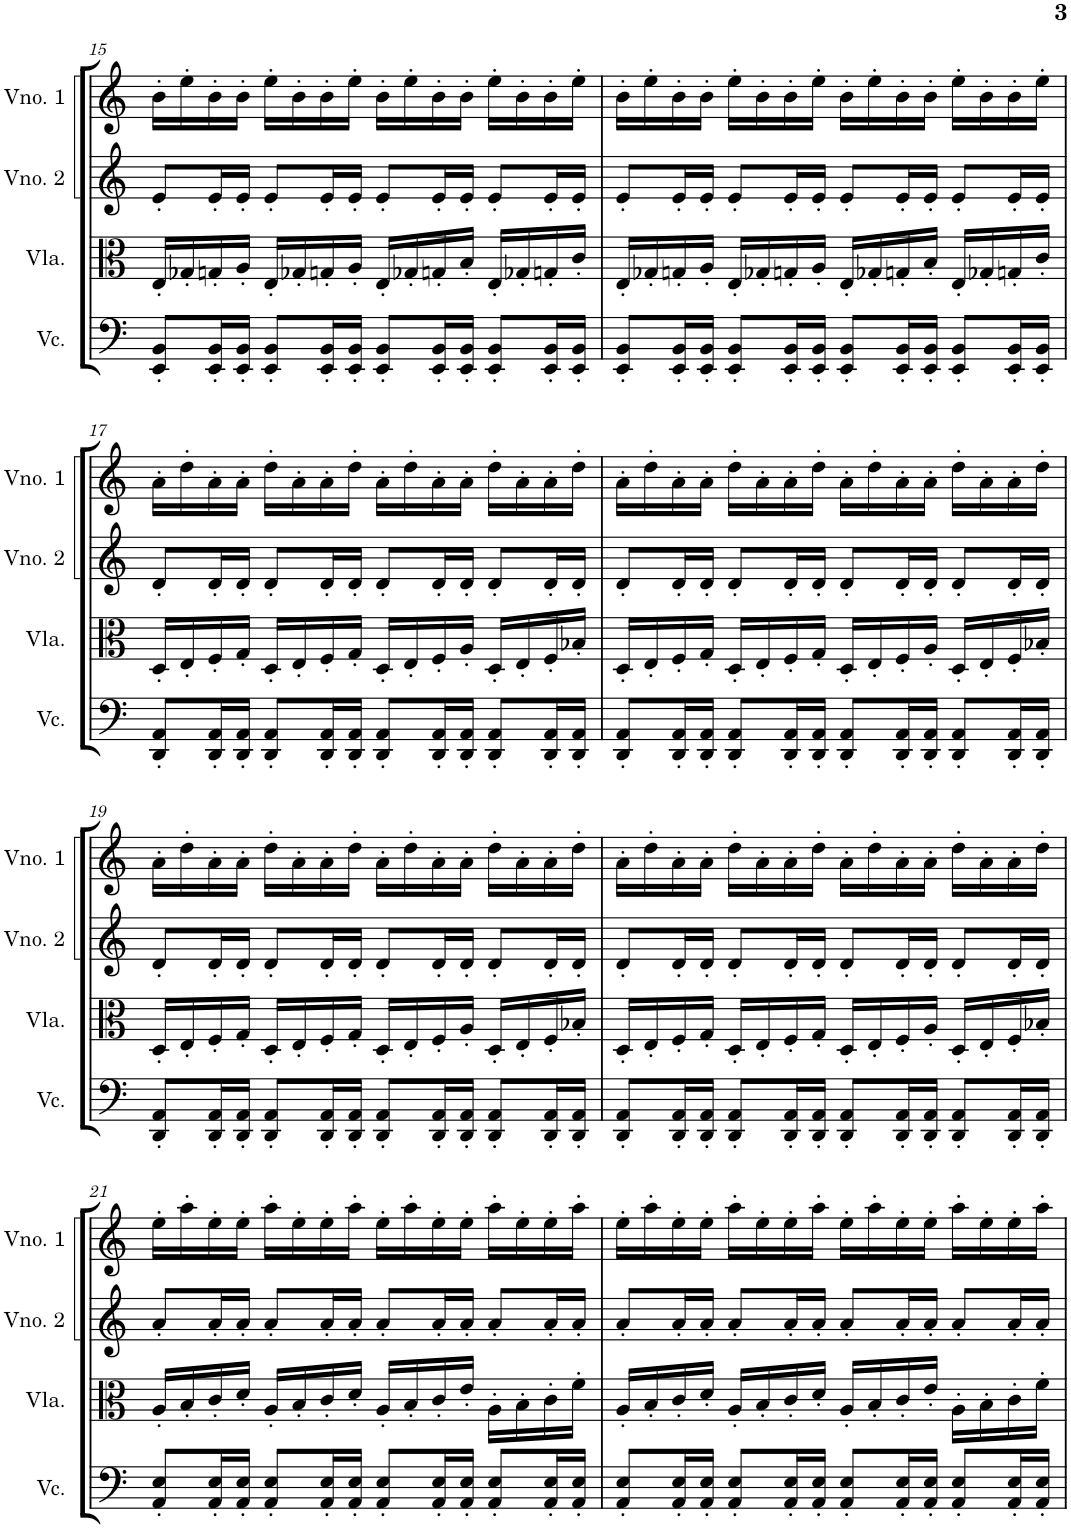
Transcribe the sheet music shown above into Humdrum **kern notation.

**kern	**kern	**kern	**kern
*part4	*part3	*part2	*part1
*staff4	*staff3	*staff2	*staff1
*I"Violoncelo	*I"Viola	*I"Violino 2	*I"Violino 1
*I'Vc.	*I'Vla.	*I'Vno. 2	*I'Vno. 1
!!LO:PB:g=z
*clefF4	*clefC3	*clefG2	*clefG2
*k[]	*k[]	*k[]	*k[]
*M4/4	*M4/4	*M4/4	*M4/4
=15	=15	=15	=15
8EE/' 8BB/'L	16E'/LL	8e'/L	16b'\LL
.	16G-X'/	.	16ee'\
16EE/' 16BB/'L	16Gn'/	16e'/L	16b'\
16EE/' 16BB/'JJ	16A'/JJ	16e'/JJ	16b'\JJ
8EE/' 8BB/'L	16E'/LL	8e'/L	16ee'\LL
.	16G-X'/	.	16b'\
16EE/' 16BB/'L	16Gn'/	16e'/L	16b'\
16EE/' 16BB/'JJ	16A'/JJ	16e'/JJ	16ee'\JJ
8EE/' 8BB/'L	16E'/LL	8e'/L	16b'\LL
.	16G-X'/	.	16ee'\
16EE/' 16BB/'L	16Gn'/	16e'/L	16b'\
16EE/' 16BB/'JJ	16B'/JJ	16e'/JJ	16b'\JJ
8EE/' 8BB/'L	16E'/LL	8e'/L	16ee'\LL
.	16G-X'/	.	16b'\
16EE/' 16BB/'L	16Gn'/	16e'/L	16b'\
16EE/' 16BB/'JJ	16c'/JJ	16e'/JJ	16ee'\JJ
=16	=16	=16	=16
8EE/' 8BB/'L	16E'/LL	8e'/L	16b'\LL
.	16G-X'/	.	16ee'\
16EE/' 16BB/'L	16Gn'/	16e'/L	16b'\
16EE/' 16BB/'JJ	16A'/JJ	16e'/JJ	16b'\JJ
8EE/' 8BB/'L	16E'/LL	8e'/L	16ee'\LL
.	16G-X'/	.	16b'\
16EE/' 16BB/'L	16Gn'/	16e'/L	16b'\
16EE/' 16BB/'JJ	16A'/JJ	16e'/JJ	16ee'\JJ
8EE/' 8BB/'L	16E'/LL	8e'/L	16b'\LL
.	16G-X'/	.	16ee'\
16EE/' 16BB/'L	16Gn'/	16e'/L	16b'\
16EE/' 16BB/'JJ	16B'/JJ	16e'/JJ	16b'\JJ
8EE/' 8BB/'L	16E'/LL	8e'/L	16ee'\LL
.	16G-X'/	.	16b'\
16EE/' 16BB/'L	16Gn'/	16e'/L	16b'\
16EE/' 16BB/'JJ	16c'/JJ	16e'/JJ	16ee'\JJ
!!LO:LB:g=z
=17	=17	=17	=17
8DD/' 8AA/'L	16D'/LL	8d'/L	16a'\LL
.	16E'/	.	16dd'\
16DD/' 16AA/'L	16F'/	16d'/L	16a'\
16DD/' 16AA/'JJ	16G'/JJ	16d'/JJ	16a'\JJ
8DD/' 8AA/'L	16D'/LL	8d'/L	16dd'\LL
.	16E'/	.	16a'\
16DD/' 16AA/'L	16F'/	16d'/L	16a'\
16DD/' 16AA/'JJ	16G'/JJ	16d'/JJ	16dd'\JJ
8DD/' 8AA/'L	16D'/LL	8d'/L	16a'\LL
.	16E'/	.	16dd'\
16DD/' 16AA/'L	16F'/	16d'/L	16a'\
16DD/' 16AA/'JJ	16A'/JJ	16d'/JJ	16a'\JJ
8DD/' 8AA/'L	16D'/LL	8d'/L	16dd'\LL
.	16E'/	.	16a'\
16DD/' 16AA/'L	16F'/	16d'/L	16a'\
16DD/' 16AA/'JJ	16B-X'/JJ	16d'/JJ	16dd'\JJ
=18	=18	=18	=18
8DD/' 8AA/'L	16D'/LL	8d'/L	16a'\LL
.	16E'/	.	16dd'\
16DD/' 16AA/'L	16F'/	16d'/L	16a'\
16DD/' 16AA/'JJ	16G'/JJ	16d'/JJ	16a'\JJ
8DD/' 8AA/'L	16D'/LL	8d'/L	16dd'\LL
.	16E'/	.	16a'\
16DD/' 16AA/'L	16F'/	16d'/L	16a'\
16DD/' 16AA/'JJ	16G'/JJ	16d'/JJ	16dd'\JJ
8DD/' 8AA/'L	16D'/LL	8d'/L	16a'\LL
.	16E'/	.	16dd'\
16DD/' 16AA/'L	16F'/	16d'/L	16a'\
16DD/' 16AA/'JJ	16A'/JJ	16d'/JJ	16a'\JJ
8DD/' 8AA/'L	16D'/LL	8d'/L	16dd'\LL
.	16E'/	.	16a'\
16DD/' 16AA/'L	16F'/	16d'/L	16a'\
16DD/' 16AA/'JJ	16B-X'/JJ	16d'/JJ	16dd'\JJ
!!LO:LB:g=z
=19	=19	=19	=19
8DD/' 8AA/'L	16D'/LL	8d'/L	16a'\LL
.	16E'/	.	16dd'\
16DD/' 16AA/'L	16F'/	16d'/L	16a'\
16DD/' 16AA/'JJ	16G'/JJ	16d'/JJ	16a'\JJ
8DD/' 8AA/'L	16D'/LL	8d'/L	16dd'\LL
.	16E'/	.	16a'\
16DD/' 16AA/'L	16F'/	16d'/L	16a'\
16DD/' 16AA/'JJ	16G'/JJ	16d'/JJ	16dd'\JJ
8DD/' 8AA/'L	16D'/LL	8d'/L	16a'\LL
.	16E'/	.	16dd'\
16DD/' 16AA/'L	16F'/	16d'/L	16a'\
16DD/' 16AA/'JJ	16A'/JJ	16d'/JJ	16a'\JJ
8DD/' 8AA/'L	16D'/LL	8d'/L	16dd'\LL
.	16E'/	.	16a'\
16DD/' 16AA/'L	16F'/	16d'/L	16a'\
16DD/' 16AA/'JJ	16B-X'/JJ	16d'/JJ	16dd'\JJ
=20	=20	=20	=20
8DD/' 8AA/'L	16D'/LL	8d'/L	16a'\LL
.	16E'/	.	16dd'\
16DD/' 16AA/'L	16F'/	16d'/L	16a'\
16DD/' 16AA/'JJ	16G'/JJ	16d'/JJ	16a'\JJ
8DD/' 8AA/'L	16D'/LL	8d'/L	16dd'\LL
.	16E'/	.	16a'\
16DD/' 16AA/'L	16F'/	16d'/L	16a'\
16DD/' 16AA/'JJ	16G'/JJ	16d'/JJ	16dd'\JJ
8DD/' 8AA/'L	16D'/LL	8d'/L	16a'\LL
.	16E'/	.	16dd'\
16DD/' 16AA/'L	16F'/	16d'/L	16a'\
16DD/' 16AA/'JJ	16A'/JJ	16d'/JJ	16a'\JJ
8DD/' 8AA/'L	16D'/LL	8d'/L	16dd'\LL
.	16E'/	.	16a'\
16DD/' 16AA/'L	16F'/	16d'/L	16a'\
16DD/' 16AA/'JJ	16B-X'/JJ	16d'/JJ	16dd'\JJ
!!LO:LB:g=z
=21	=21	=21	=21
8AA/' 8E/'L	16A'/LL	8a'/L	16ee'\LL
.	16B'/	.	16aa'\
16AA/' 16E/'L	16c'/	16a'/L	16ee'\
16AA/' 16E/'JJ	16d'/JJ	16a'/JJ	16ee'\JJ
8AA/' 8E/'L	16A'/LL	8a'/L	16aa'\LL
.	16B'/	.	16ee'\
16AA/' 16E/'L	16c'/	16a'/L	16ee'\
16AA/' 16E/'JJ	16d'/JJ	16a'/JJ	16aa'\JJ
8AA/' 8E/'L	16A'/LL	8a'/L	16ee'\LL
.	16B'/	.	16aa'\
16AA/' 16E/'L	16c'/	16a'/L	16ee'\
16AA/' 16E/'JJ	16e'/JJ	16a'/JJ	16ee'\JJ
8AA/' 8E/'L	16A'\LL	8a'/L	16aa'\LL
.	16B'\	.	16ee'\
16AA/' 16E/'L	16c'\	16a'/L	16ee'\
16AA/' 16E/'JJ	16f'\JJ	16a'/JJ	16aa'\JJ
=22	=22	=22	=22
8AA/' 8E/'L	16A'/LL	8a'/L	16ee'\LL
.	16B'/	.	16aa'\
16AA/' 16E/'L	16c'/	16a'/L	16ee'\
16AA/' 16E/'JJ	16d'/JJ	16a'/JJ	16ee'\JJ
8AA/' 8E/'L	16A'/LL	8a'/L	16aa'\LL
.	16B'/	.	16ee'\
16AA/' 16E/'L	16c'/	16a'/L	16ee'\
16AA/' 16E/'JJ	16d'/JJ	16a'/JJ	16aa'\JJ
8AA/' 8E/'L	16A'/LL	8a'/L	16ee'\LL
.	16B'/	.	16aa'\
16AA/' 16E/'L	16c'/	16a'/L	16ee'\
16AA/' 16E/'JJ	16e'/JJ	16a'/JJ	16ee'\JJ
8AA/' 8E/'L	16A'\LL	8a'/L	16aa'\LL
.	16B'\	.	16ee'\
16AA/' 16E/'L	16c'\	16a'/L	16ee'\
16AA/' 16E/'JJ	16f'\JJ	16a'/JJ	16aa'\JJ
=	=	=	=
*-	*-	*-	*-
